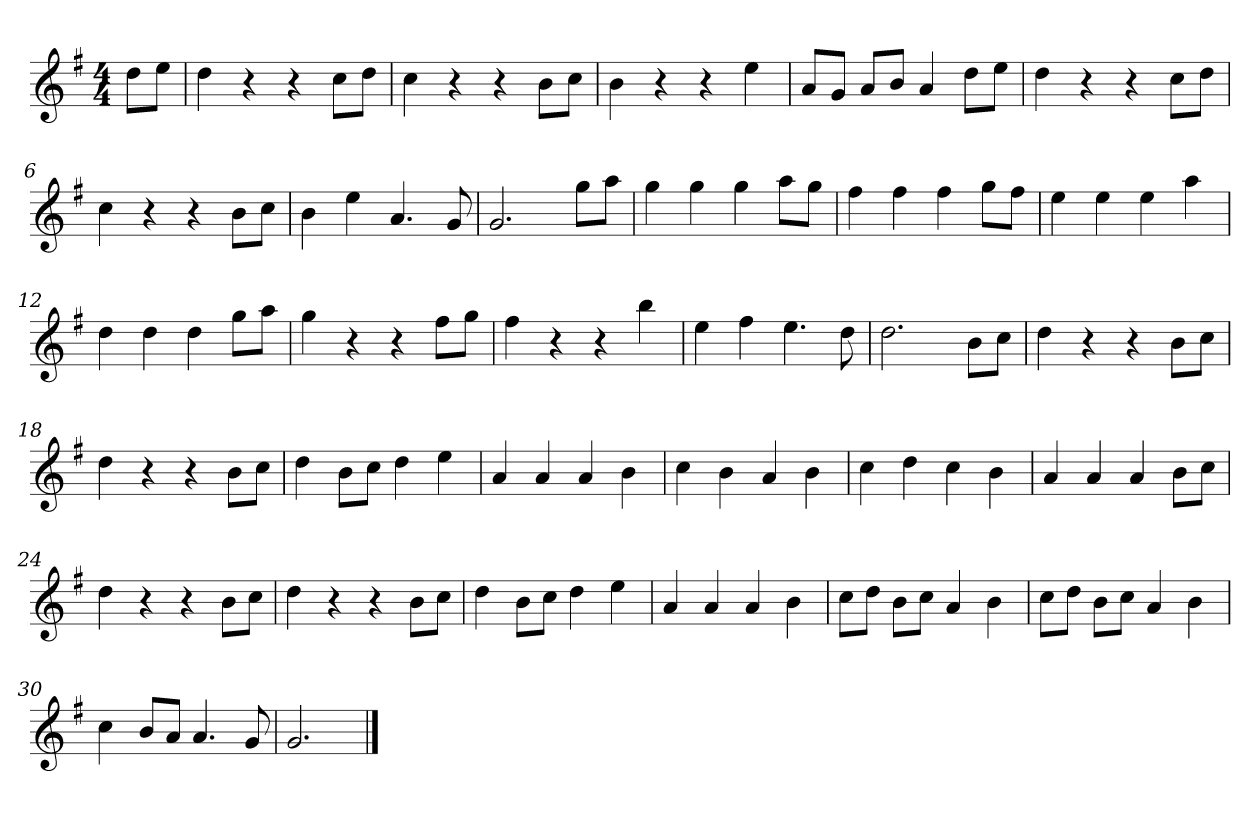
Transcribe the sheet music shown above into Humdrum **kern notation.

**kern
*part1
*staff1
*k[f#]
*M4/4
*MM120
=
8ddL
8eeJ
=1
4dd
4r
4r
8ccL
8ddJ
=2
4cc
4r
4r
8bL
8ccJ
=3
4b
4r
4r
4ee
=4
8aL
8gJ
8aL
8bJ
4a
8ddL
8eeJ
=5
4dd
4r
4r
8ccL
8ddJ
=6
4cc
4r
4r
8bL
8ccJ
=7
4b
4ee
4.a
8g
=8
2.g
8ggL
8aaJ
=9
4gg
4gg
4gg
8aaL
8ggJ
=10
4ff#
4ff#
4ff#
8ggL
8ff#J
=11
4ee
4ee
4ee
4aa
=12
4dd
4dd
4dd
8ggL
8aaJ
=13
4gg
4r
4r
8ff#L
8ggJ
=14
4ff#
4r
4r
4bb
=15
4ee
4ff#
4.ee
8dd
=16
2.dd
8bL
8ccJ
=17
4dd
4r
4r
8bL
8ccJ
=18
4dd
4r
4r
8bL
8ccJ
=19
4dd
8bL
8ccJ
4dd
4ee
=20
4a
4a
4a
4b
=21
4cc
4b
4a
4b
=22
4cc
4dd
4cc
4b
=23
4a
4a
4a
8bL
8ccJ
=24
4dd
4r
4r
8bL
8ccJ
=25
4dd
4r
4r
8bL
8ccJ
=26
4dd
8bL
8ccJ
4dd
4ee
=27
4a
4a
4a
4b
=28
8ccL
8ddJ
8bL
8ccJ
4a
4b
=29
8ccL
8ddJ
8bL
8ccJ
4a
4b
=30
4cc
8bL
8aJ
4.a
8g
=31
2.g
==
*-
